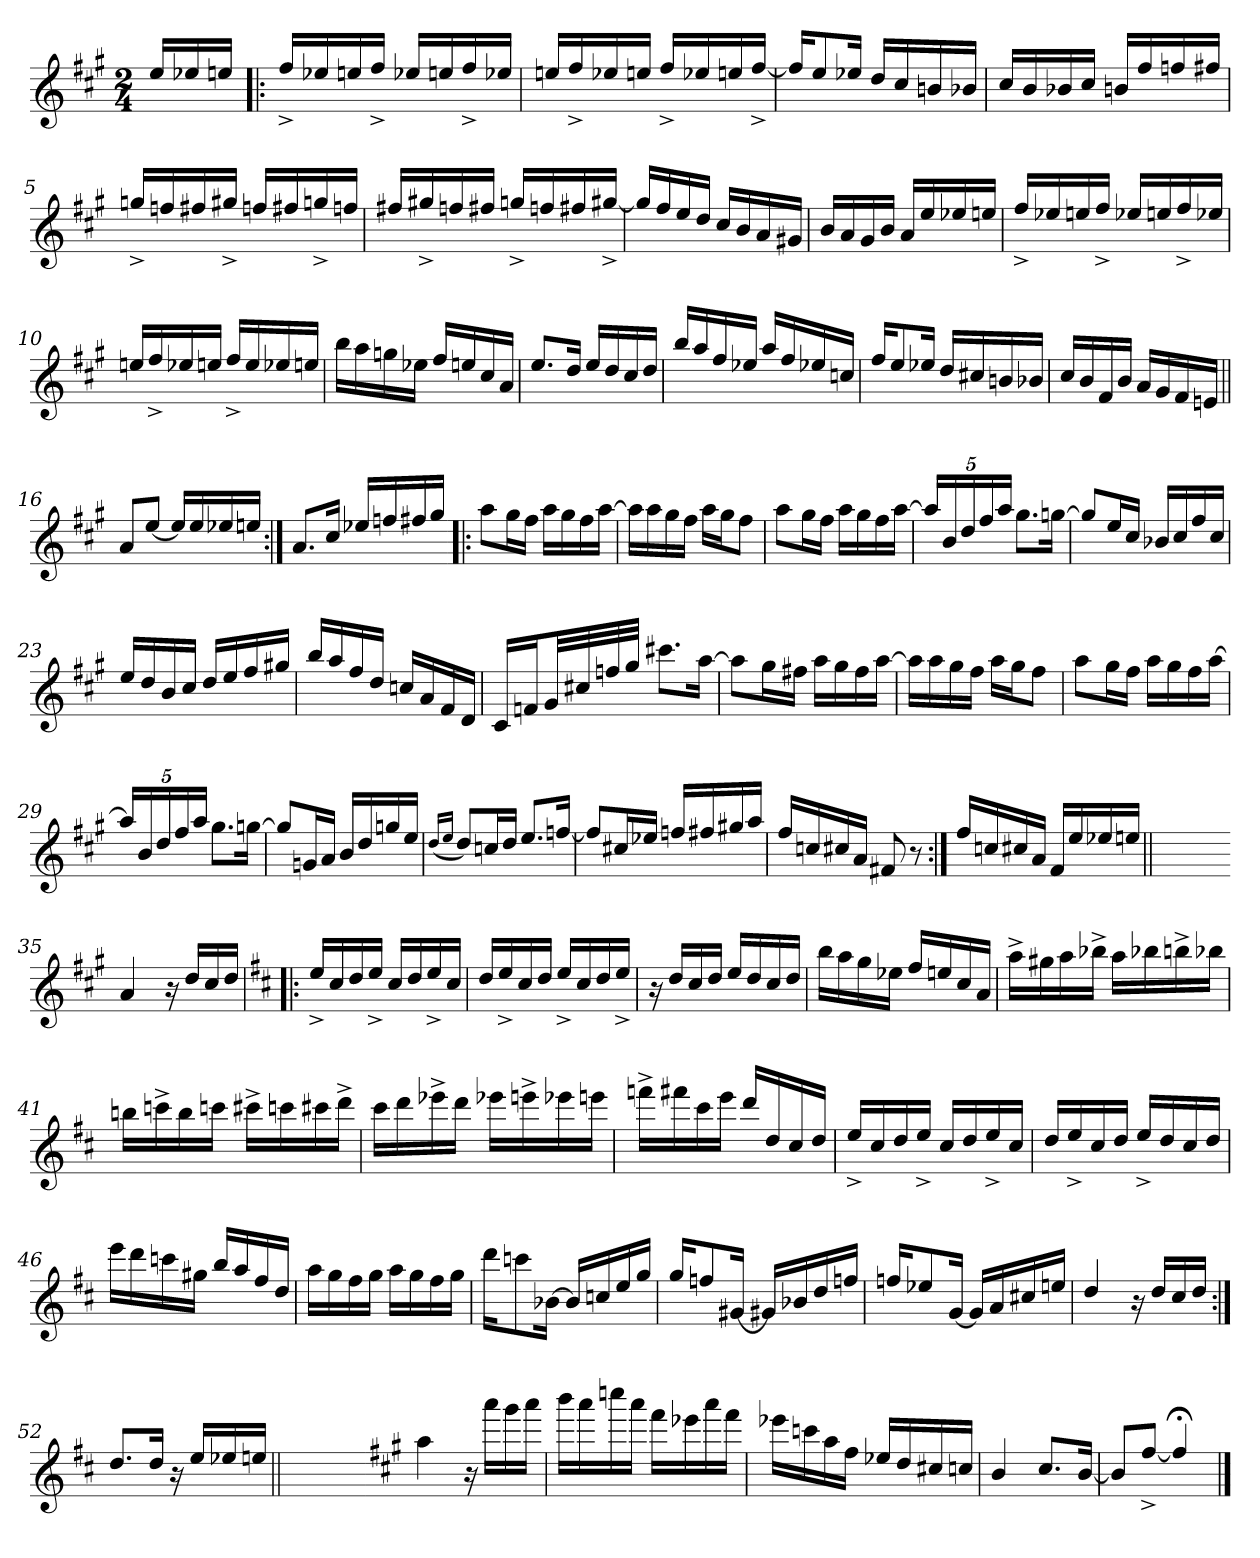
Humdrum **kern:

**kern
*part1
*staff1
*clefG2
*k[f#c#g#]
*A:
*M2/4
=
16ee/LL
16ee-X/
16een/JJ
=1!|:
16ff#^</LL
16ee-X/
16een/
16ff#^</JJ
16ee-X/LL
16een/
16ff#^</
16ee-X/JJ
=2
16een/LL
16ff#^</
16ee-X/
16een/JJ
16ff#^</LL
16ee-X/
16een/
[16ff#^</JJ
=3
16ff#/KL]
8ee/
16ee-X/Jk
16dd/LL
16cc#/
16bn/
16b-X/JJ
=4
16cc#/LL
16b/
16b-X/
16cc#/JJ
16bn/LL
16ff#/
16ffn/
16ff#X/JJ
!!LO:LB:g=z
=5
16ggn^</LL
16ffn/
16ff#X/
16gg#X^</JJ
16ffn/LL
16ff#X/
16ggn^</
16ffn/JJ
=6
16ff#X/LL
16gg#X^</
16ffn/
16ff#X/JJ
16ggn^</LL
16ffn/
16ff#X/
[16gg#X^</JJ
=7
16gg#/LL]
16ff#/
16ee/
16dd/JJ
16cc#/LL
16b/
16a/
16g#X/JJ
=8
16b/LL
16a/
16g#/
16b/JJ
16a/LL
16ee/
16ee-X/
16een/JJ
!!LO:LB:g=z
=9
16ff#^</LL
16ee-X/
16een/
16ff#^</JJ
16ee-X/LL
16een/
16ff#^</
16ee-X/JJ
=10
16een/LL
16ff#^</
16ee-X/
16een/JJ
16ff#^</LL
16ee/
16ee-X/
16een/JJ
=11
16bb\LL
16aa\
16ggn\
16ee-X\JJ
16ff#/LL
16een/
16cc#/
16a/JJ
!!LO:LB:g=z
=12
8.ee/L
16dd/Jk
16ee/LL
16dd/
16cc#/
16dd/JJ
=13
16bb/LL
16aa/
16ff#/
16ee-X/JJ
16aa/LL
16ff#/
16ee-X/
16ccn/JJ
=14
16ff#/KL
8ee/
16ee-X/Jk
16dd/LL
16cc#X/
16bn/
16b-X/JJ
=15
16cc#/LL
16b/
16f#/
16b/JJ
16a/LL
16g#/
16f#/
16en/JJ
=16||
8a/L
[8ee/J
16ee/LL]
16ee/
16ee-X/
16een/JJ
!!LO:LB:g=z
=17:|!
8.a/L
16cc#/Jk
16ee-X/LL
16ffn/
16ff#X/
16gg#/JJ
=18!|:
8aa\L
16gg#\L
16ff#\JJ
16aa\LL
16gg#\
16ff#\
[16aa\JJ
=19
16aa\LL]
16aa\
16gg#\
16ff#\JJ
16aa\LL
16gg#\J
8ff#\J
=20
8aa\L
16gg#\L
16ff#\JJ
16aa\LL
16gg#\
16ff#\
[16aa\JJ
!!LO:LB:g=z
=21
*Xbrackettup
20aa/LL]
20b/
20dd/
20ff#/
20aa/JJ
8.gg#\L
[16ggn\Jk
=22
8ggn/L]
16ee/L
16cc#/JJ
16b-X/LL
16cc#/
16ff#/
16cc#/JJ
=23
16ee/LL
16dd/
16b/
16cc#/JJ
16dd/LL
16ee/
16ff#/
16gg#X/JJ
=24
16bb/LL
16aa/
16ff#/
16dd/JJ
16ccn/LL
16a/
16f#/
16d/JJ
!!LO:LB:g=z
=25
16c#/LL
16fn/J
32g#/LL
32cc#X/
32ffn/
32gg#/JJJ
8.ccc#X\L
[16aa\Jk
=26
8aa\L]
16gg#\L
16ff#X\JJ
16aa\LL
16gg#\
16ff#\
[16aa\JJ
=27
16aa\LL]
16aa\
16gg#\
16ff#\JJ
16aa\LL
16gg#\J
8ff#\J
=28
8aa\L
16gg#\L
16ff#\JJ
16aa\LL
16gg#\
16ff#\
[16aa\JJ
!!LO:LB:g=z
=29
20aa/LL]
20b/
20dd/
20ff#/
20aa/JJ
8.gg#\L
[16ggn\Jk
=30
8ggn/L]
16gn/L
16a/JJ
16b/LL
16dd/
16ggn/
16ee/JJ
=31
(<16qdd/LL
16qee/JJ
8dd/L)
16ccn/L
16dd/JJ
8.ee/L
[16ffn/Jk
=32
8ffn/L]
16cc#X/L
16ee-X/JJ
16ffn/LL
16ff#X/
16gg#X/
16aa/JJ
!!LO:LB:g=z
=33
16ff#/LL
16ccn/
16cc#X/
16a/JJ
8f#X/
8r
=34:|!
16ff#/LL
16ccn/
16cc#X/
16a/JJ
16f#/LL
16ee/
16ee-X/
16een/JJ
=34X341||
2ryy
!!LO:PB:g=z
=35-
4a/
16r
16dd/LL
16cc#/
16dd/JJ
=36!|:
*k[f#c#]
*D:
16ee^</LL
16cc#/
16dd/
16ee^</JJ
16cc#/LL
16dd/
16ee^</
16cc#/JJ
=37
16dd/LL
16ee^</
16cc#/
16dd/JJ
16ee^</LL
16cc#/
16dd/
16ee^</JJ
=38
16r
16dd/LL
16cc#/
16dd/JJ
16ee/LL
16dd/
16cc#/
16dd/JJ
!!LO:LB:g=z
=39
16bb\LL
16aa\
16gg\
16ee-X\JJ
16ff#/LL
16een/
16cc#/
16a/JJ
=40
16aa^>\LL
16gg#X\
16aa\
16bb-X^>\JJ
16aa\LL
16bb-X\
16bbn^>\
16bb-X\JJ
=41
16bbn\LL
16cccn^>\
16bb\
16cccn\JJ
16ccc#X^>\LL
16cccn\
16ccc#X\
16ddd^>\JJ
=42
16ccc#\LL
16ddd\
16eee-X^>\
16ddd\JJ
16eee-X\LL
16eeen^>\
16eee-X\
16eeen\JJ
!!LO:LB:g=z
=43
16fffn^>\LL
16fff#X\
16ccc#\
16eee\JJ
16ddd/LL
16dd/
16cc#/
16dd/JJ
=44
16ee^</LL
16cc#/
16dd/
16ee^</JJ
16cc#/LL
16dd/
16ee^</
16cc#/JJ
=45
16dd/LL
16ee^</
16cc#/
16dd/JJ
16ee^</LL
16dd/
16cc#/
16dd/JJ
=46
16eee\LL
16ddd\
16cccn\
16gg#X\JJ
16bb/LL
16aa/
16ff#/
16dd/JJ
!!LO:LB:g=z
=47
16aa\LL
16gg\
16ff#\
16gg\JJ
16aa\LL
16gg\
16ff#\
16gg\JJ
=48
16ddd\KL
8cccn\
[16b-X\Jk
16b-/LL]
16ccn/
16ee/
16gg/JJ
=49
16gg/KL
8ffn/
[16g#X/Jk
16g#X/LL]
16b-X/
16dd/
16ffn/JJ
=50
16ffn/KL
8ee-X/
[16g/Jk
16g/LL]
16a/
16cc#X/
16een/JJ
!!LO:LB:g=z
=51
4dd/
16r
16dd/LL
16cc#/
16dd/JJ
=52:|!
8.dd/L
16dd/Jk
16r
16ee/LL
16ee-X/
16een/JJ
=52X522||
2ryy
!!LO:LB:g=z
=53-
*k[f#c#g#]
*A:
4aa\
16r
16aaa\LL
16ggg#\
16aaa\JJ
=54
16bbb\LL
16aaa\
16ccccn\
16aaa\JJ
16fff#\LL
16eee-X\
16aaa\
16fff#\JJ
=55
16eee-X\LL
16cccn\
16aa\
16ff#\JJ
16ee-X/LL
16dd/
16cc#X/
16ccn/JJ
=56
4b/
8.cc#/L
[16b/Jk
=57
8b/L]
[8ff#^</J
4ff#;</]
==
*-
